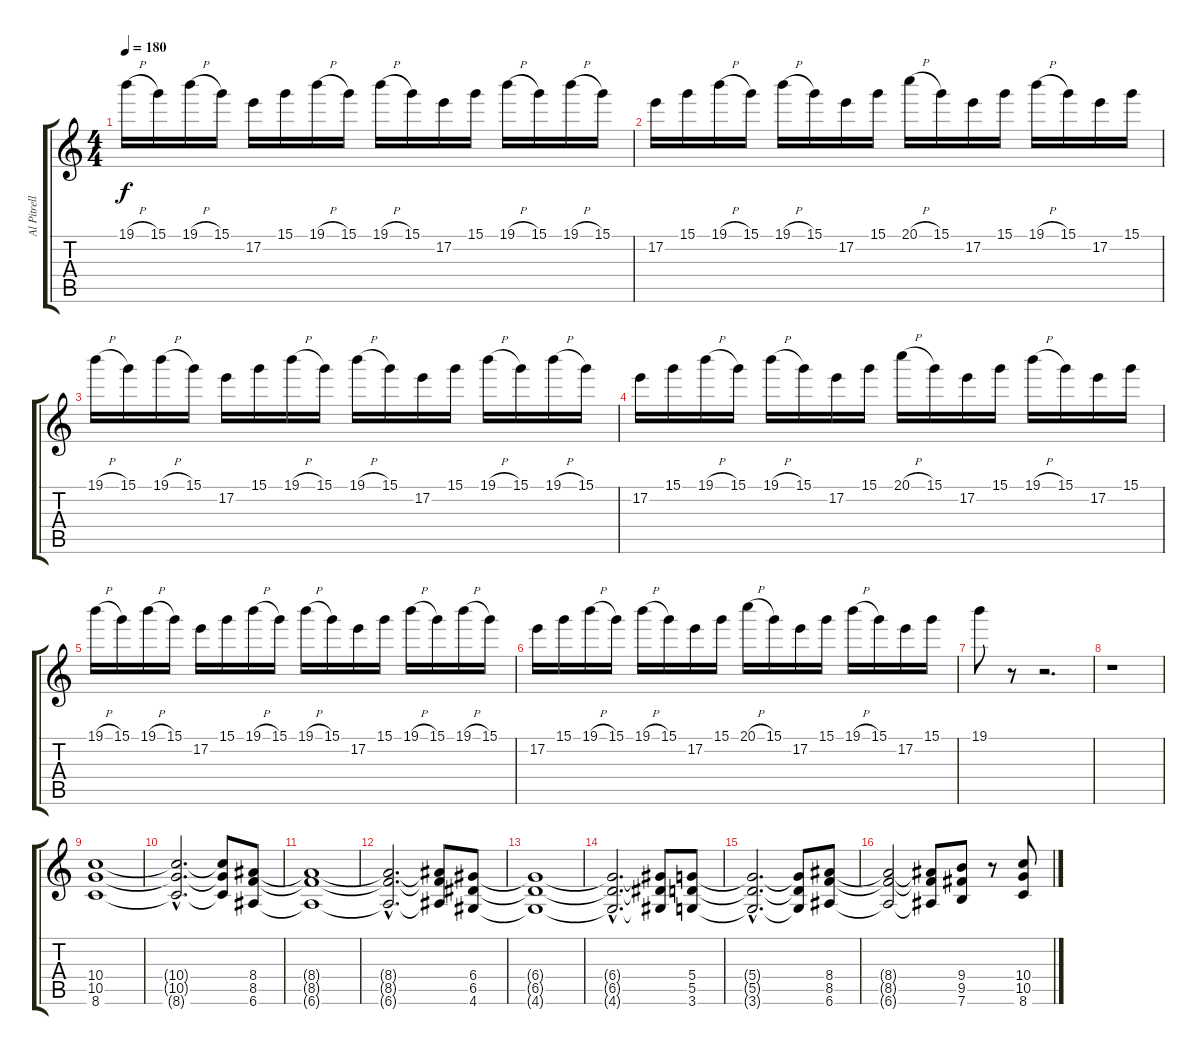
\track ("Al Pitrelli" "Al Pitrell") {instrument distortionguitar}
\staff {score tabs}
\tuning (E4 B3 G3 D3 A2 E2) {hide}
\ts (4 4)
\tempo 180
\clef g2
\ks c
19.1{h}.16{dy f} 15.1.16 19.1{h}.16 15.1.16 17.2.16 15.1.16 19.1{h}.16 15.1.16 19.1{h}.16 15.1.16 17.2.16 15.1.16 19.1{h}.16 15.1.16 19.1{h}.16 15.1.16 |
17.2.16 15.1.16 19.1{h}.16 15.1.16 19.1{h}.16 15.1.16 17.2.16 15.1.16 20.1{h}.16 15.1.16 17.2.16 15.1.16 19.1{h}.16 15.1.16 17.2.16 15.1.16 |
19.1{h}.16 15.1.16 19.1{h}.16 15.1.16 17.2.16 15.1.16 19.1{h}.16 15.1.16 19.1{h}.16 15.1.16 17.2.16 15.1.16 19.1{h}.16 15.1.16 19.1{h}.16 15.1.16 |
17.2.16 15.1.16 19.1{h}.16 15.1.16 19.1{h}.16 15.1.16 17.2.16 15.1.16 20.1{h}.16 15.1.16 17.2.16 15.1.16 19.1{h}.16 15.1.16 17.2.16 15.1.16 |
19.1{h}.16 15.1.16 19.1{h}.16 15.1.16 17.2.16 15.1.16 19.1{h}.16 15.1.16 19.1{h}.16 15.1.16 17.2.16 15.1.16 19.1{h}.16 15.1.16 19.1{h}.16 15.1.16 |
17.2.16 15.1.16 19.1{h}.16 15.1.16 19.1{h}.16 15.1.16 17.2.16 15.1.16 20.1{h}.16 15.1.16 17.2.16 15.1.16 19.1{h}.16 15.1.16 17.2.16 15.1.16 |
19.1.8 r.8 r.2{d} |
r.1 |
(10.4 10.5 8.6).1{volume 13} |
(10.4{hac t} 10.5{hac t} 8.6{hac t}).2{d} (10.4{t} 10.5{t} 8.6{t}).8 (8.4 8.5 6.6).8 |
(8.4{t} 8.5{t} 6.6{t}).1 |
(8.4{hac t} 8.5{hac t} 6.6{hac t}).2{d} (8.4{t} 8.5{t} 6.6{t}).8 (6.4 6.5 4.6).8 |
(6.4{t} 6.5{t} 4.6{t}).1 |
(6.4{hac t} 6.5{hac t} 4.6{hac t}).2{d} (6.4{t} 6.5{t} 4.6{t}).8 (5.4 5.5 3.6).8 |
(5.4{hac t} 5.5{hac t} 3.6{hac t}).2{d} (5.4{t} 5.5{t} 3.6{t}).8 (8.4 8.5 6.6).8 |
(8.4{t} 8.5{t} 6.6{t}).2 (8.4{t} 8.5{t} 6.6{t}).8 (9.4 9.5 7.6).8 r.8 (10.4 10.5 8.6).8
